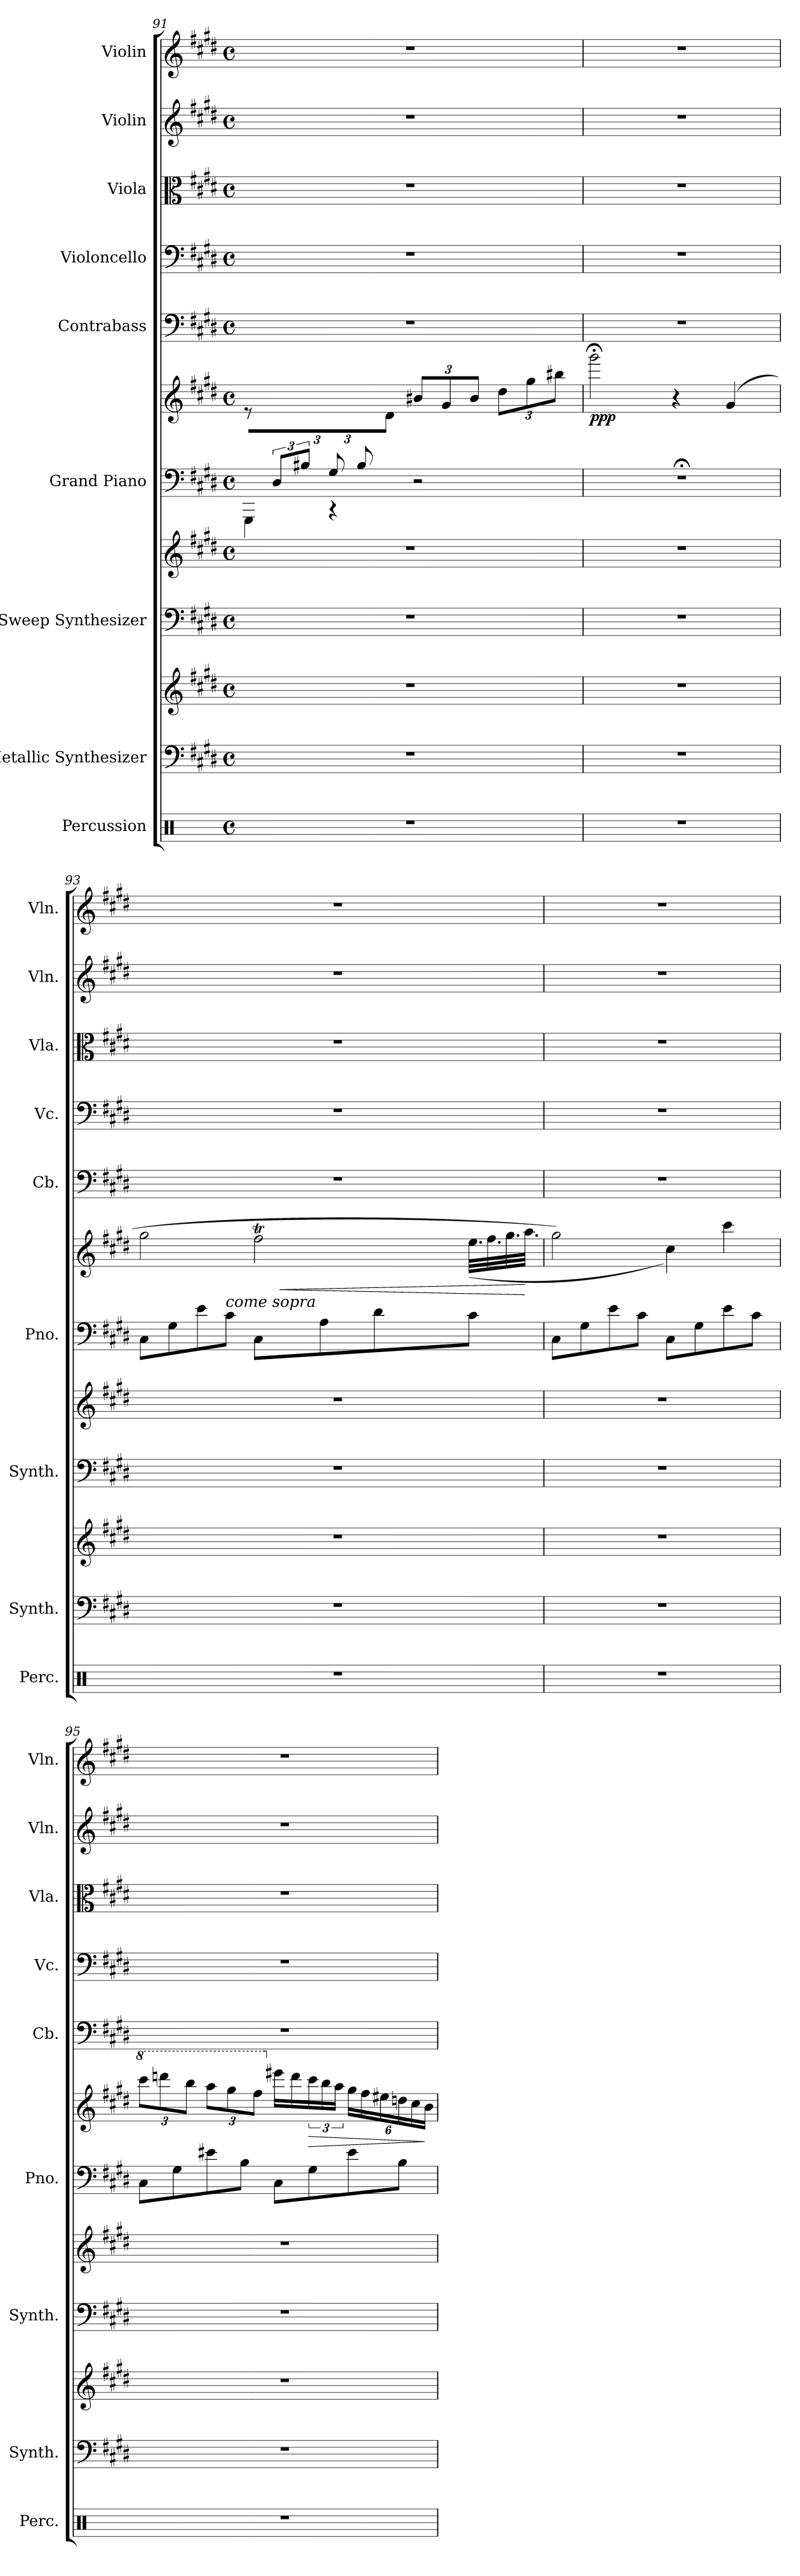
**kern	**kern	**kern	**kern	**kern	**kern	**kern	**dynam	**kern	**kern	**kern	**kern	**kern
*part9	*part8	*part8	*part7	*part7	*part6	*part6	*part6	*part5	*part4	*part3	*part2	*part1
*staff12	*staff11	*staff10	*staff9	*staff8	*staff7	*staff6	*staff6/7	*staff5	*staff4	*staff3	*staff2	*staff1
*I"Percussion	*I"Metallic Synthesizer	*	*I"Sweep Synthesizer	*	*I"Grand Piano	*	*	*I"Contrabass	*I"Violoncello	*I"Viola	*I"Violin	*I"Violin
*I'Perc.	*I'Synth.	*	*I'Synth.	*	*I'Pno.	*	*	*I'Cb.	*I'Vc.	*I'Vla.	*I'Vln.	*I'Vln.
!!LO:LB:g=z
*clefX	*clefF4	*clefG2	*clefF4	*clefG2	*clefF4	*clefG2	*	*clefF4	*clefF4	*clefC3	*clefG2	*clefG2
*	*	*	*	*	*	*	*	*ITrd7c12	*	*	*	*
*k[]	*k[f#c#g#d#]	*k[f#c#g#d#]	*k[f#c#g#d#]	*k[f#c#g#d#]	*k[f#c#g#d#]	*k[f#c#g#d#]	*	*k[f#c#g#d#]	*k[f#c#g#d#]	*k[f#c#g#d#]	*k[f#c#g#d#]	*k[f#c#g#d#]
*M4/4	*M4/4	*M4/4	*M4/4	*M4/4	*M4/4	*M4/4	*	*M4/4	*M4/4	*M4/4	*M4/4	*M4/4
*met(c)	*met(c)	*met(c)	*met(c)	*met(c)	*met(c)	*met(c)	*	*met(c)	*met(c)	*met(c)	*met(c)	*met(c)
=91	=91	=91	=91	=91	=91	=91	=91	=91	=91	=91	=91	=91
*	*	*	*	*	*^	*	*	*	*	*	*	*
1r	1r	1r	1r	1r	12ryy	4GGG#\	12r	.	1r	1r	1r	1r	1r
.	.	.	.	.	12D#/L	.	3ryy	.	.	.	.	.	.
.	.	.	.	.	12B#X/J	.	.	.	.	.	.	.	.
*	*	*	*	*	*Xbrackettup	*	*	*	*	*	*	*	*
.	.	.	.	.	12G#/L	4r	.	.	.	.	.	.	.
.	.	.	.	.	12B#/	.	.	.	.	.	.	.	.
.	.	.	.	.	12%7ryy	.	12d#\J	.	.	.	.	.	.
*	*	*	*	*	*	*	*Xbrackettup	*	*	*	*	*	*
.	.	.	.	.	.	2r	12b#X/L	.	.	.	.	.	.
.	.	.	.	.	.	.	12g#/	.	.	.	.	.	.
.	.	.	.	.	.	.	12b#/J	.	.	.	.	.	.
.	.	.	.	.	.	.	12dd#\L	.	.	.	.	.	.
.	.	.	.	.	.	.	12gg#\	.	.	.	.	.	.
.	.	.	.	.	.	.	12bb#X\J	.	.	.	.	.	.
*	*	*	*	*	*v	*v	*	*	*	*	*	*	*
=92	=92	=92	=92	=92	=92	=92	=92	=92	=92	=92	=92	=92
!	!	!	!	!	!	!	!LO:DY:b	!	!	!	!	!
1r	1r	1r	1r	1r	1r;<	2ggg#;<\	ppp	1r	1r	1r	1r	1r
.	.	.	.	.	.	4r	.	.	.	.	.	.
.	.	.	.	.	.	(>4g#/	.	.	.	.	.	.
=93	=93	=93	=93	=93	=93	=93	=93	=93	=93	=93	=93	=93
*	*	*	*	*	*	*^	*	*	*	*	*	*
!	!	!	!	!	!	!	!	!LO:DY:b	!	!	!	!	!
1r	1r	1r	1r	1r	8C#\L	2gg#\	2ryy	other-dynamics	1r	1r	1r	1r	1r
.	.	.	.	.	8G#\	.	.	.	.	.	.	.	.
.	.	.	.	.	8e\	.	.	.	.	.	.	.	.
!	!	!	!	!	!LO:TX:a:i:t=come sopra	!	!	!	!	!	!	!	!
.	.	.	.	.	8c#\J	.	.	.	.	.	.	.	.
.	.	.	.	.	8C#\L	2ff#T\	32ff#yy	.	.	.	.	.	.
!	!	!	!	!	!	!	!	!LO:HP:b	!	!	!	!	!
.	.	.	.	.	.	.	32gg#yy	<	.	.	.	.	.
.	.	.	.	.	.	.	32ff#yy	.	.	.	.	.	.
.	.	.	.	.	.	.	32gg#yy	.	.	.	.	.	.
.	.	.	.	.	8A\	.	32ff#yy	.	.	.	.	.	.
.	.	.	.	.	.	.	32gg#yy	.	.	.	.	.	.
.	.	.	.	.	.	.	32ff#yy	.	.	.	.	.	.
.	.	.	.	.	.	.	32gg#yy	.	.	.	.	.	.
.	.	.	.	.	8d#\	.	32ff#yy	.	.	.	.	.	.
.	.	.	.	.	.	.	64gg#yy	.	.	.	.	.	.
.	.	.	.	.	.	.	64ff#yy	.	.	.	.	.	.
.	.	.	.	.	.	.	64gg#yy	.	.	.	.	.	.
.	.	.	.	.	.	.	64ff#yy	.	.	.	.	.	.
.	.	.	.	.	.	.	64gg#yy	.	.	.	.	.	.
.	.	.	.	.	.	.	64ff#yy	.	.	.	.	.	.
*	*	*	*	*	*	*	*Xtuplet	*	*	*	*	*	*
.	.	.	.	.	8c#\J	.	(<48.ee\LL	.	.	.	.	.	.
.	.	.	.	.	.	.	48.ff#\	.	.	.	.	.	.
.	.	.	.	.	.	.	48.gg#\	.	.	.	.	.	.
.	.	.	.	.	.	.	48.aa\JJ	[	.	.	.	.	.
*	*	*	*	*	*	*v	*v	*	*	*	*	*	*
!!LO:LB:g=z
=94	=94	=94	=94	=94	=94	=94	=94	=94	=94	=94	=94	=94
1r	1r	1r	1r	1r	8C#\L	2gg#\)	.	1r	1r	1r	1r	1r
.	.	.	.	.	8G#\	.	.	.	.	.	.	.
.	.	.	.	.	8e\	.	.	.	.	.	.	.
.	.	.	.	.	8c#\J	.	.	.	.	.	.	.
.	.	.	.	.	8C#\L	4cc#\)	.	.	.	.	.	.
.	.	.	.	.	8G#\	.	.	.	.	.	.	.
!	!	!	!	!	!	!	!LO:DY:b	!	!	!	!	!
.	.	.	.	.	8e\	4ccc#\	other-dynamics	.	.	.	.	.
.	.	.	.	.	8c#\J	.	.	.	.	.	.	.
=95	=95	=95	=95	=95	=95	=95	=95	=95	=95	=95	=95	=95
*	*	*	*	*	*	*8va	*	*	*	*	*	*
*	*	*	*	*	*	*tuplet	*	*	*	*	*	*
*	*	*	*	*	*	*brackettup	*	*	*	*	*	*
1r	1r	1r	1r	1r	8C#\L	12cccc#\L	.	1r	1r	1r	1r	1r
.	.	.	.	.	.	12ddddn\	.	.	.	.	.	.
.	.	.	.	.	8G#\	.	.	.	.	.	.	.
.	.	.	.	.	.	12bbb\J	.	.	.	.	.	.
.	.	.	.	.	8e#X\	12aaa\L	.	.	.	.	.	.
.	.	.	.	.	.	12ggg#\	.	.	.	.	.	.
.	.	.	.	.	8B\J	.	.	.	.	.	.	.
.	.	.	.	.	.	12fff#\J	.	.	.	.	.	.
*	*	*	*	*	*	*X8va	*	*	*	*	*	*
.	.	.	.	.	8C#\L	16eee#X\LL	.	.	.	.	.	.
.	.	.	.	.	.	16ddd\	.	.	.	.	.	.
!	!	!	!	!	!	!	!LO:HP:b	!	!	!	!	!
.	.	.	.	.	8G#\	24ccc#\	>	.	.	.	.	.
.	.	.	.	.	.	24bb\	.	.	.	.	.	.
.	.	.	.	.	.	24aa\JJ	.	.	.	.	.	.
.	.	.	.	.	8e#\	24gg#\LL	.	.	.	.	.	.
.	.	.	.	.	.	24ff#\	.	.	.	.	.	.
.	.	.	.	.	.	24ee#X\	.	.	.	.	.	.
.	.	.	.	.	8B\J	24ddn\	.	.	.	.	.	.
.	.	.	.	.	.	24cc#\	.	.	.	.	.	.
.	.	.	.	.	.	24b\JJ	]	.	.	.	.	.
=	=	=	=	=	=	=	=	=	=	=	=	=
*-	*-	*-	*-	*-	*-	*-	*-	*-	*-	*-	*-	*-
